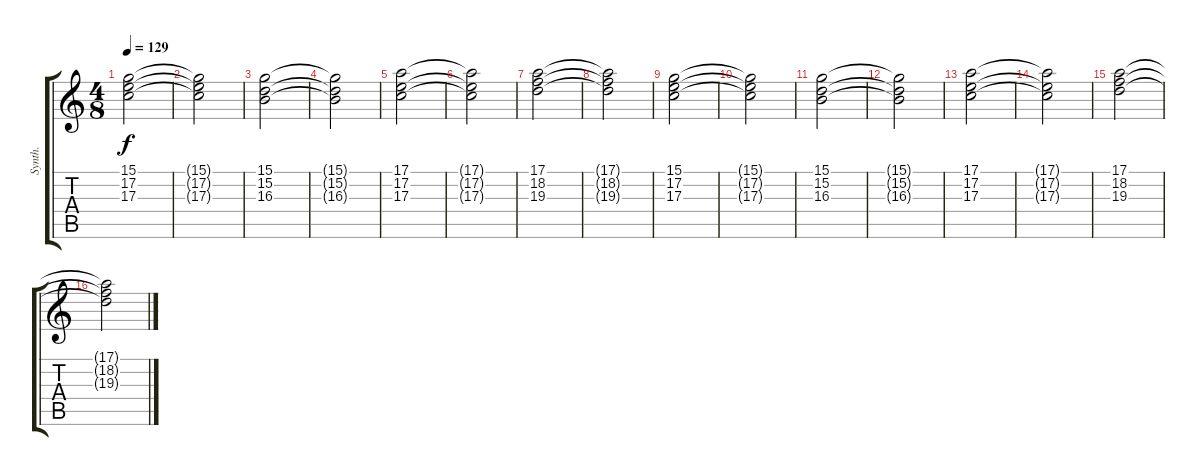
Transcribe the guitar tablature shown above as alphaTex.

\track ("Synth." "Synth.") {instrument stringensemble2}
\staff {score tabs}
\tuning (E4 B3 G3 D3 A2 E2) {hide}
\ts (4 8)
\tempo 129
\clef g2
\ks c
(15.1 17.2 17.3).2{dy f} |
(15.1{t} 17.2{t} 17.3{t}).2 |
(15.1 15.2 16.3).2 |
(15.1{t} 15.2{t} 16.3{t}).2 |
(17.1 17.2 17.3).2 |
(17.1{t} 17.2{t} 17.3{t}).2 |
(17.1 18.2 19.3).2 |
(17.1{t} 18.2{t} 19.3{t}).2 |
(15.1 17.2 17.3).2 |
(15.1{t} 17.2{t} 17.3{t}).2 |
(15.1 15.2 16.3).2 |
(15.1{t} 15.2{t} 16.3{t}).2 |
(17.1 17.2 17.3).2 |
(17.1{t} 17.2{t} 17.3{t}).2 |
(17.1 18.2 19.3).2 |
(17.1{t} 18.2{t} 19.3{t}).2
